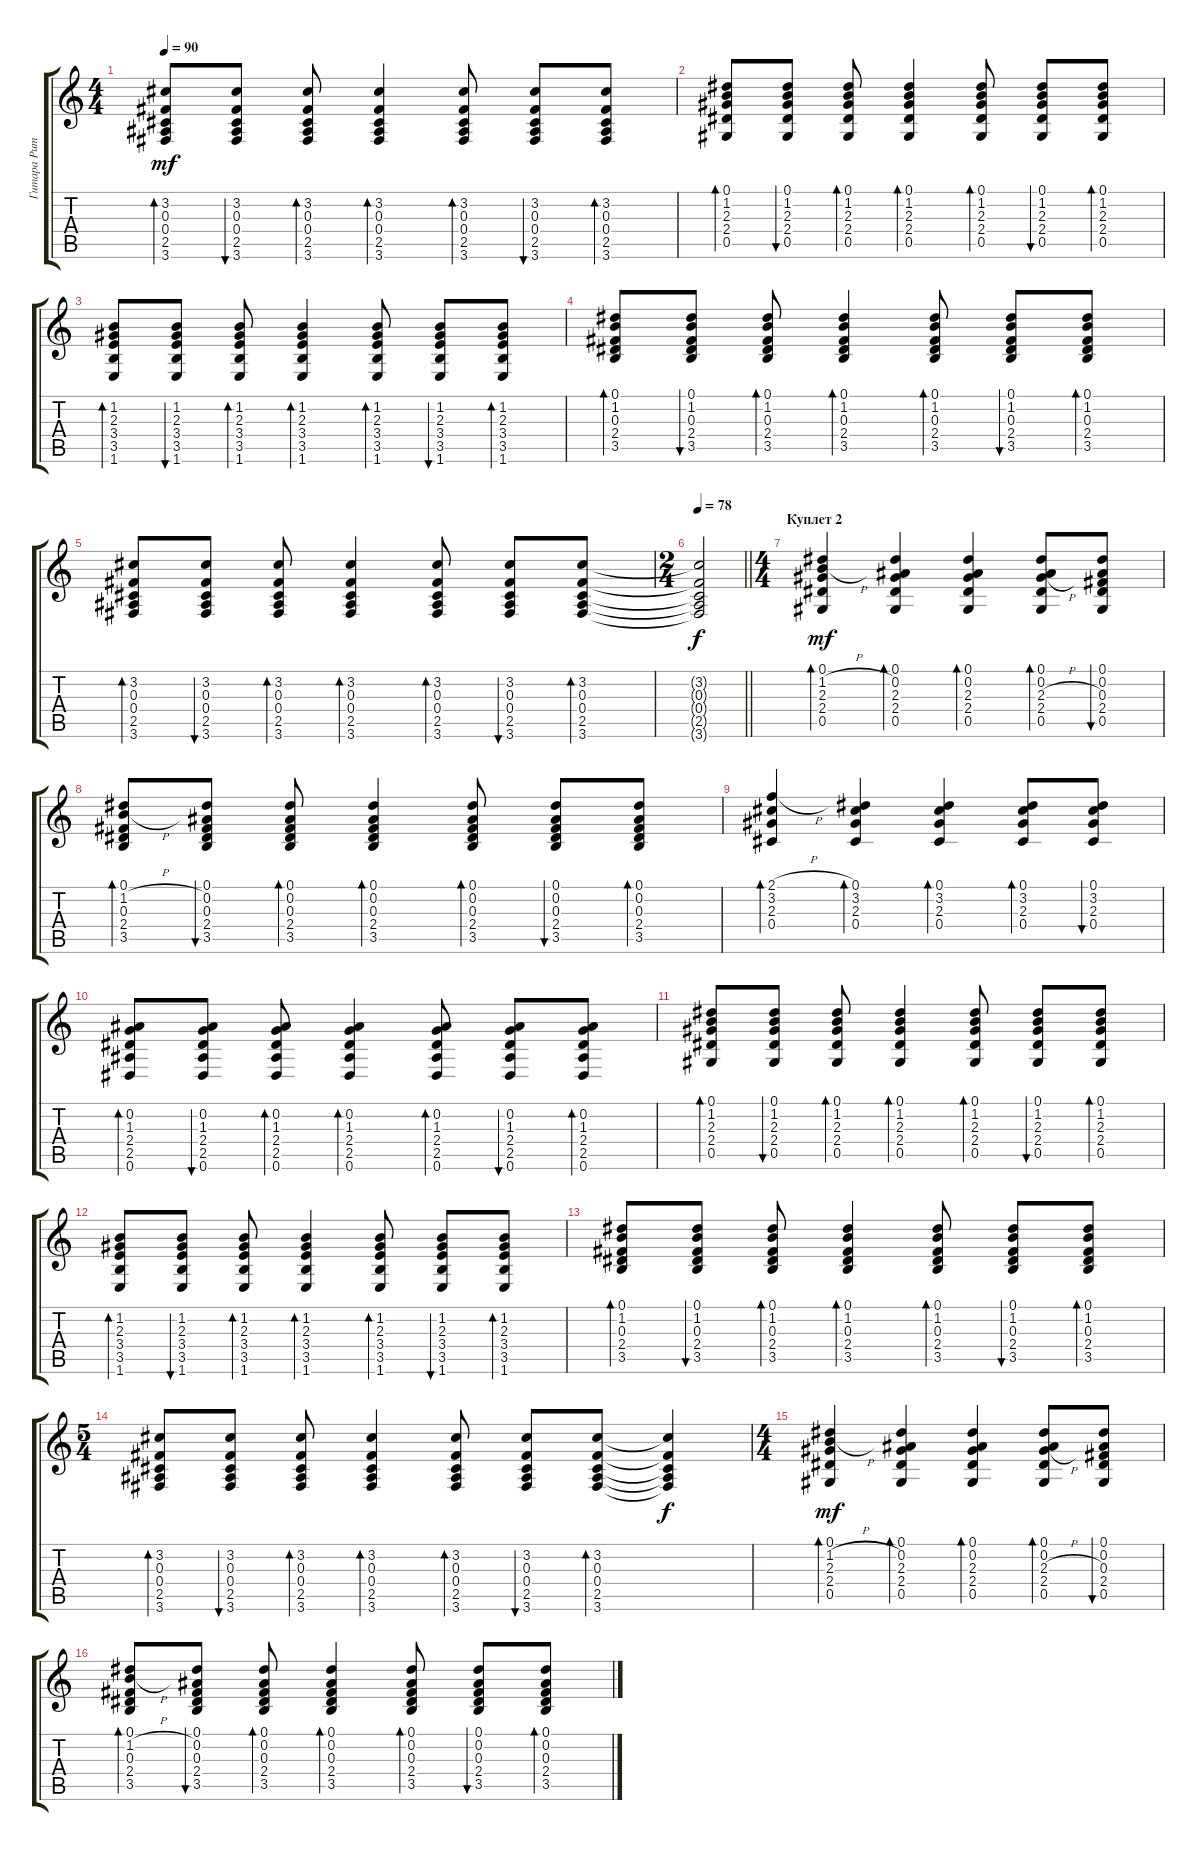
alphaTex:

\track ("Гитара Ритм 1" "Гитара Рит") {instrument acousticguitarnylon}
\staff {score tabs}
\tuning (Eb4 Bb3 Gb3 Db3 Ab2 Eb2) {hide}
\ts (4 4)
\tempo 90
\clef g2
\ks c
(3.2 0.3 0.4 2.5 3.6).8{bd 60 dy mf} (3.2 0.3 0.4 2.5 3.6).8{bu 60} (3.2 0.3 0.4 2.5 3.6).8{bd 60} (3.2 0.3 0.4 2.5 3.6).4{bd 60} (3.2 0.3 0.4 2.5 3.6).8{bd 60} (3.2 0.3 0.4 2.5 3.6).8{bu 60} (3.2 0.3 0.4 2.5 3.6).8{bd 60} |
(0.1 1.2 2.3 2.4 0.5).8{bd 60} (0.1 1.2 2.3 2.4 0.5).8{bu 60} (0.1 1.2 2.3 2.4 0.5).8{bd 60} (0.1 1.2 2.3 2.4 0.5).4{bd 60} (0.1 1.2 2.3 2.4 0.5).8{bd 60} (0.1 1.2 2.3 2.4 0.5).8{bu 60} (0.1 1.2 2.3 2.4 0.5).8{bd 60} |
(1.2 2.3 3.4 3.5 1.6).8{bd 60} (1.2 2.3 3.4 3.5 1.6).8{bu 60} (1.2 2.3 3.4 3.5 1.6).8{bd 60} (1.2 2.3 3.4 3.5 1.6).4{bd 60} (1.2 2.3 3.4 3.5 1.6).8{bd 60} (1.2 2.3 3.4 3.5 1.6).8{bu 60} (1.2 2.3 3.4 3.5 1.6).8{bd 60} |
(0.1 1.2 0.3 2.4 3.5).8{bd 60} (0.1 1.2 0.3 2.4 3.5).8{bu 60} (0.1 1.2 0.3 2.4 3.5).8{bd 60} (0.1 1.2 0.3 2.4 3.5).4{bd 60} (0.1 1.2 0.3 2.4 3.5).8{bd 60} (0.1 1.2 0.3 2.4 3.5).8{bu 60} (0.1 1.2 0.3 2.4 3.5).8{bd 60} |
(3.2 0.3 0.4 2.5 3.6).8{bd 60} (3.2 0.3 0.4 2.5 3.6).8{bu 60} (3.2 0.3 0.4 2.5 3.6).8{bd 60} (3.2 0.3 0.4 2.5 3.6).4{bd 60} (3.2 0.3 0.4 2.5 3.6).8{bd 60} (3.2 0.3 0.4 2.5 3.6).8{bu 60} (3.2 0.3 0.4 2.5 3.6).8{bd 60} |
\ts (2 4)
\tempo 78
\barLineRight lightlight
(3.2{t} 0.3{t} 0.4{t} 2.5{t} 3.6{t}).2{dy f} |
\ts (4 4)
\section ("" "Куплет 2")
(0.1 1.2{h} 2.3 2.4 0.5).4{bd 60 dy mf} (0.1 0.2 2.3 2.4 0.5).4{bd 60} (0.1 0.2 2.3 2.4 0.5).4{bd 60} (0.1 0.2 2.3{h} 2.4 0.5).8{bd 60} (0.1 0.2 0.3 2.4 0.5).8{bu 60} |
(0.1 1.2{h} 0.3 2.4 3.5).8{bd 60} (0.1 0.2 0.3 2.4 3.5).8{bu 60} (0.1 0.2 0.3 2.4 3.5).8{bd 60} (0.1 0.2 0.3 2.4 3.5).4{bd 60} (0.1 0.2 0.3 2.4 3.5).8{bd 60} (0.1 0.2 0.3 2.4 3.5).8{bu 60} (0.1 0.2 0.3 2.4 3.5).8{bd 60} |
(2.1{h} 3.2 2.3 0.4).4{bd 60} (0.1 3.2 2.3 0.4).4{bd 60} (0.1 3.2 2.3 0.4).4{bd 60} (0.1 3.2 2.3 0.4).8{bd 60} (0.1 3.2 2.3 0.4).8{bu 60} |
(0.2 1.3 2.4 2.5 0.6).8{bd 60} (0.2 1.3 2.4 2.5 0.6).8{bu 60} (0.2 1.3 2.4 2.5 0.6).8{bd 60} (0.2 1.3 2.4 2.5 0.6).4{bd 60} (0.2 1.3 2.4 2.5 0.6).8{bd 60} (0.2 1.3 2.4 2.5 0.6).8{bu 60} (0.2 1.3 2.4 2.5 0.6).8{bd 60} |
(0.1 1.2 2.3 2.4 0.5).8{bd 60} (0.1 1.2 2.3 2.4 0.5).8{bu 60} (0.1 1.2 2.3 2.4 0.5).8{bd 60} (0.1 1.2 2.3 2.4 0.5).4{bd 60} (0.1 1.2 2.3 2.4 0.5).8{bd 60} (0.1 1.2 2.3 2.4 0.5).8{bu 60} (0.1 1.2 2.3 2.4 0.5).8{bd 60} |
(1.2 2.3 3.4 3.5 1.6).8{bd 60} (1.2 2.3 3.4 3.5 1.6).8{bu 60} (1.2 2.3 3.4 3.5 1.6).8{bd 60} (1.2 2.3 3.4 3.5 1.6).4{bd 60} (1.2 2.3 3.4 3.5 1.6).8{bd 60} (1.2 2.3 3.4 3.5 1.6).8{bu 60} (1.2 2.3 3.4 3.5 1.6).8{bd 60} |
(0.1 1.2 0.3 2.4 3.5).8{bd 60} (0.1 1.2 0.3 2.4 3.5).8{bu 60} (0.1 1.2 0.3 2.4 3.5).8{bd 60} (0.1 1.2 0.3 2.4 3.5).4{bd 60} (0.1 1.2 0.3 2.4 3.5).8{bd 60} (0.1 1.2 0.3 2.4 3.5).8{bu 60} (0.1 1.2 0.3 2.4 3.5).8{bd 60} |
\ts (5 4)
(3.2 0.3 0.4 2.5 3.6).8{bd 60} (3.2 0.3 0.4 2.5 3.6).8{bu 60} (3.2 0.3 0.4 2.5 3.6).8{bd 60} (3.2 0.3 0.4 2.5 3.6).4{bd 60} (3.2 0.3 0.4 2.5 3.6).8{bd 60} (3.2 0.3 0.4 2.5 3.6).8{bu 60} (3.2 0.3 0.4 2.5 3.6).8{bd 60} (3.2{t} 0.3{t} 0.4{t} 2.5{t} 3.6{t}).4{dy f} |
\ts (4 4)
(0.1 1.2{h} 2.3 2.4 0.5).4{bd 60 dy mf} (0.1 0.2 2.3 2.4 0.5).4{bd 60} (0.1 0.2 2.3 2.4 0.5).4{bd 60} (0.1 0.2 2.3{h} 2.4 0.5).8{bd 60} (0.1 0.2 0.3 2.4 0.5).8{bu 60} |
(0.1 1.2{h} 0.3 2.4 3.5).8{bd 60} (0.1 0.2 0.3 2.4 3.5).8{bu 60} (0.1 0.2 0.3 2.4 3.5).8{bd 60} (0.1 0.2 0.3 2.4 3.5).4{bd 60} (0.1 0.2 0.3 2.4 3.5).8{bd 60} (0.1 0.2 0.3 2.4 3.5).8{bu 60} (0.1 0.2 0.3 2.4 3.5).8{bd 60}
